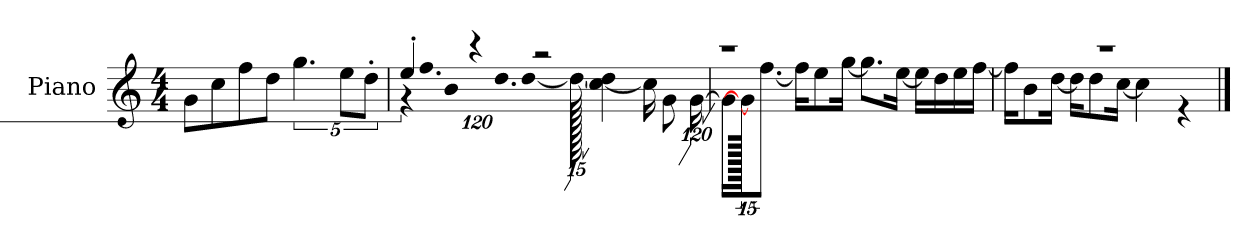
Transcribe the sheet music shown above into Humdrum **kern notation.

**kern
*part1
*staff1
*I"Piano
*I'P-no
*clefG2
*k[]
*M4/4
*MM90
=1
8g\L
8cc\
8ff\
8dd\J
5.gg\
10ee\L
10dd'\J
=2
*^
!	!LO:N:vis=32
4ee'/	640%23r
!	!LO:N:vis=16.
.	960%103ff\KL
!	!LO:N:vis=8
.	960%137b\
4r	.
!	!LO:N:vis=16.
.	960%103dd\L
.	[384%41dd\J
2r	1920dd\_
.	[4cc\ 4dd\]
.	16cc\KL]
.	8g\
.	[1920%119g\Jk
=3	=3
1r	16g\KL]
.	1920g\_
.	[8.ff\J
.	16ff\KL]
.	8ee\
.	[16gg\Jk
.	8.gg\L]
.	[16ee\Jk
.	16ee\LL]
.	16dd\
.	16ee\
.	[16ff\JJ
1920ryy	.
!!LO:LB:g=z	!!
=4	=4
1r	16ff\KL]
.	8b\
.	[16dd\Jk
.	16dd\KL]
.	8dd\
.	[16cc\Jk
.	4cc\]
.	4r
*v	*v
==
*-
